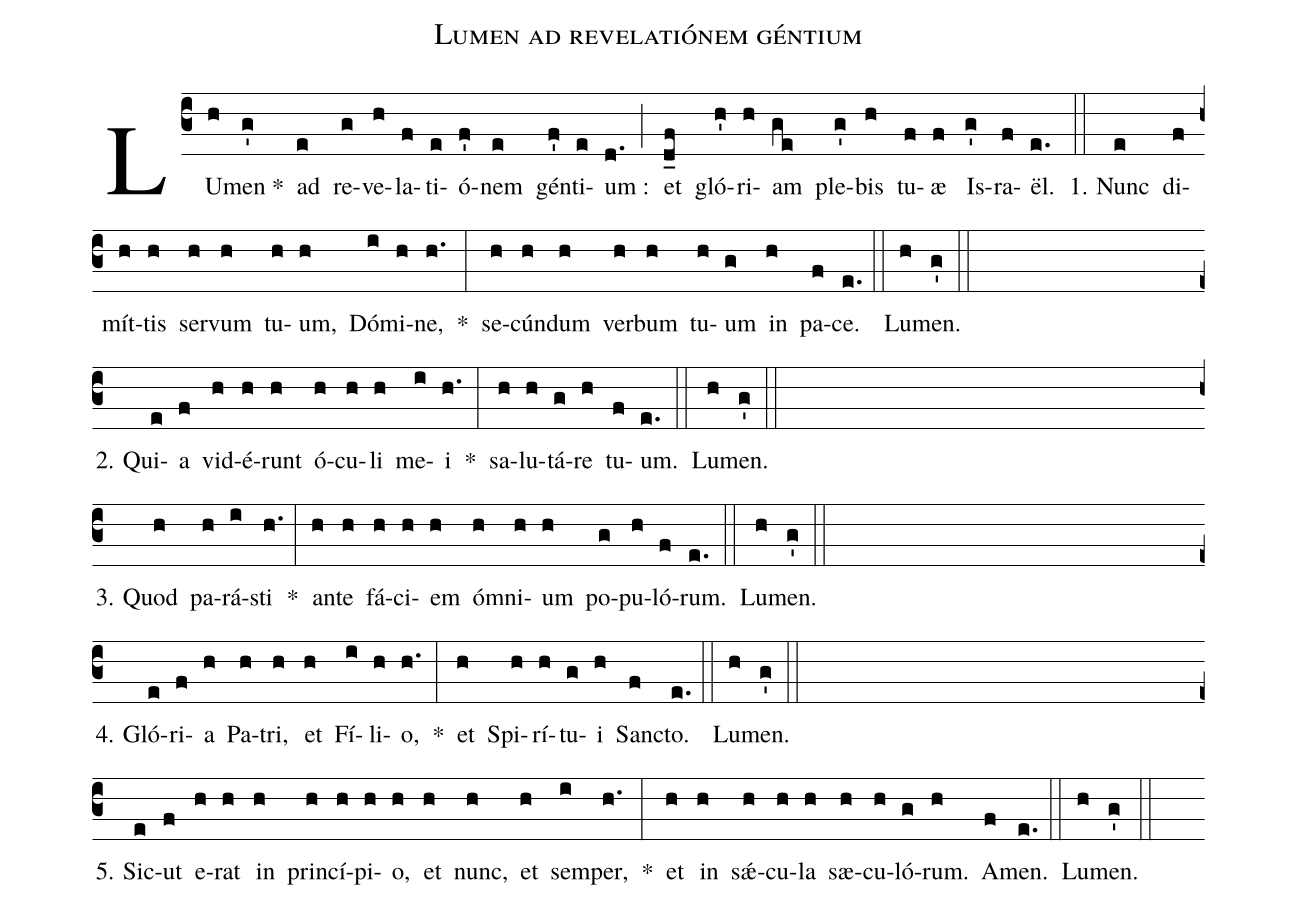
name:Lumen ad revelatiónem géntium;
%%
(c3) LU(h)men *(g') ad(e) re(g)ve(h)la(f)ti(e)ó(f')nem(e) gén(f')ti(e)um :(d.) (;)
et(d_f) gló(h')ri(h)am(ge) ple(g')bis(h) tu(f)æ(f) Is(g')ra(f)ël.(e.) (::)

1. Nunc(e) di(f)mít(h)tis(h) ser(h)vum(h) tu(h)um,(h) Dó(i)mi(h)ne,(h.) *(:)
se(h)cún(h)dum(h) ver(h)bum(h) tu(h)um(g) in(h) pa(f)ce.(e.) (::)
Lu(h)men.(g') (::Z)

2. Qui(e)a(f) vid(h)é(h)runt(h) ó(h)cu(h)li(h) me(i)i(h.) *(:)
sa(h)lu(h)tá(g)re(h) tu(f)um.(e.) (::)
Lu(h)men.(g') (::Z)

3. Quod(h) pa(h)rá(i)sti(h.) *(:)
an(h)te(h) fá(h)ci(h)em(h) ó(h)mni(h)um(h) po(g)pu(h)ló(f)rum.(e.) (::)
Lu(h)men.(g') (::Z)

4. Gló(e)ri(f)a(h) Pa(h)tri,(h) et(h) Fí(i)li(h)o,(h.) *(:)
et(h) Spi(h)rí(h)tu(g)i(h) San(f)cto.(e.) (::)
Lu(h)men.(g') (::Z)

5. Sic(e)ut(f) e(h)rat(h) in(h) prin(h)cí(h)pi(h)o,(h) et(h) nunc,(h) et(h) sem(i)per,(h.) *(:)
et(h) in(h) sǽ(h)cu(h)la(h) sæ(h)cu(h)ló(g)rum.(h) A(f)men.(e.) (::)Lu(h)men.(g') (::)
